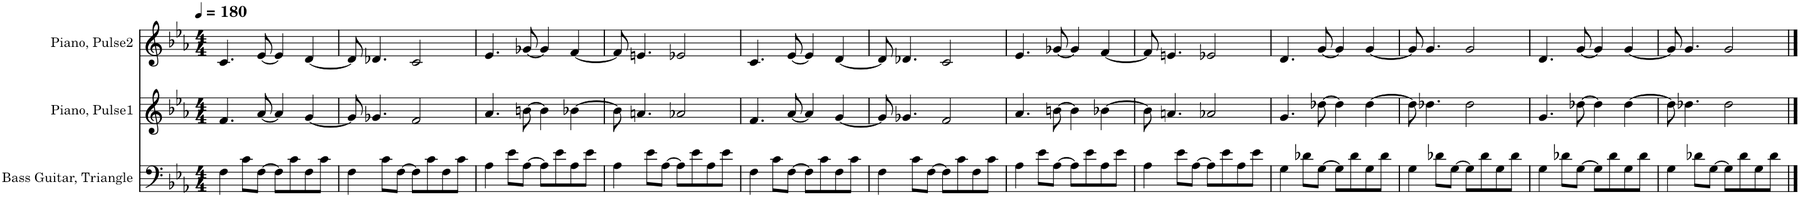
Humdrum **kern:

**kern	**kern	**kern
*part3	*part2	*part1
*staff3	*staff2	*staff1
*I"Bass Guitar, Triangle	*I"Piano, Pulse1	*I"Piano, Pulse2
*I'B. Guit.	*I'Pno.	*I'Pno.
*clefF4	*clefG2	*clefG2
*Trd7c12	*	*
*k[b-e-a-]	*k[b-e-a-]	*k[b-e-a-]
*M4/4	*M4/4	*M4/4
*MM180	*MM180	*MM180
=1	=1	=1
4F\	4.f/	4.c/
8c\L	.	.
[8F\J	[8a-/	[8e-/
8F\L]	4a-/]	4e-/]
8c\	.	.
8F\	[4g/	[4d/
8c\J	.	.
=2	=2	=2
4F\	8g/]	8d/]
.	4.g-X/	4.d-X/
8c\L	.	.
[8F\J	.	.
8F\L]	2f/	2c/
8c\	.	.
8F\	.	.
8c\J	.	.
=3	=3	=3
4A-\	4.a-/	4.e-/
8e-\L	.	.
[8A-\J	[8bn\	[8g-X/
8A-\L]	4b\]	4g-/]
8e-\	.	.
8A-\	[4b-X\	[4f/
8e-\J	.	.
=4	=4	=4
4A-\	8b-\]	8f/]
.	4.an/	4.en/
8e-\L	.	.
[8A-\J	.	.
8A-\L]	2a-X/	2e-X/
8e-\	.	.
8A-\	.	.
8e-\J	.	.
=5	=5	=5
4F\	4.f/	4.c/
8c\L	.	.
[8F\J	[8a-/	[8e-/
8F\L]	4a-/]	4e-/]
8c\	.	.
8F\	[4g/	[4d/
8c\J	.	.
=6	=6	=6
4F\	8g/]	8d/]
.	4.g-X/	4.d-X/
8c\L	.	.
[8F\J	.	.
8F\L]	2f/	2c/
8c\	.	.
8F\	.	.
8c\J	.	.
=7	=7	=7
4A-\	4.a-/	4.e-/
8e-\L	.	.
[8A-\J	[8bn\	[8g-X/
8A-\L]	4b\]	4g-/]
8e-\	.	.
8A-\	[4b-X\	[4f/
8e-\J	.	.
=8	=8	=8
4A-\	8b-\]	8f/]
.	4.an/	4.en/
8e-\L	.	.
[8A-\J	.	.
8A-\L]	2a-X/	2e-X/
8e-\	.	.
8A-\	.	.
8e-\J	.	.
=9	=9	=9
4G\	4.g/	4.d/
8d-X\L	.	.
[8G\J	[8dd-X\	[8g/
8G\L]	4dd-\]	4g/]
8d-\	.	.
8G\	[4dd-\	[4g/
8d-\J	.	.
=10	=10	=10
4G\	8dd-\]	8g/]
.	4.dd-X\	4.g/
8d-X\L	.	.
[8G\J	.	.
8G\L]	2dd-\	2g/
8d-\	.	.
8G\	.	.
8d-\J	.	.
=11	=11	=11
4G\	4.g/	4.d/
8d-X\L	.	.
[8G\J	[8dd-X\	[8g/
8G\L]	4dd-\]	4g/]
8d-\	.	.
8G\	[4dd-\	[4g/
8d-\J	.	.
=12	=12	=12
4G\	8dd-\]	8g/]
.	4.dd-X\	4.g/
8d-X\L	.	.
[8G\J	.	.
8G\L]	2dd-\	2g/
8d-\	.	.
8G\	.	.
8d-\J	.	.
==	==	==
*-	*-	*-
